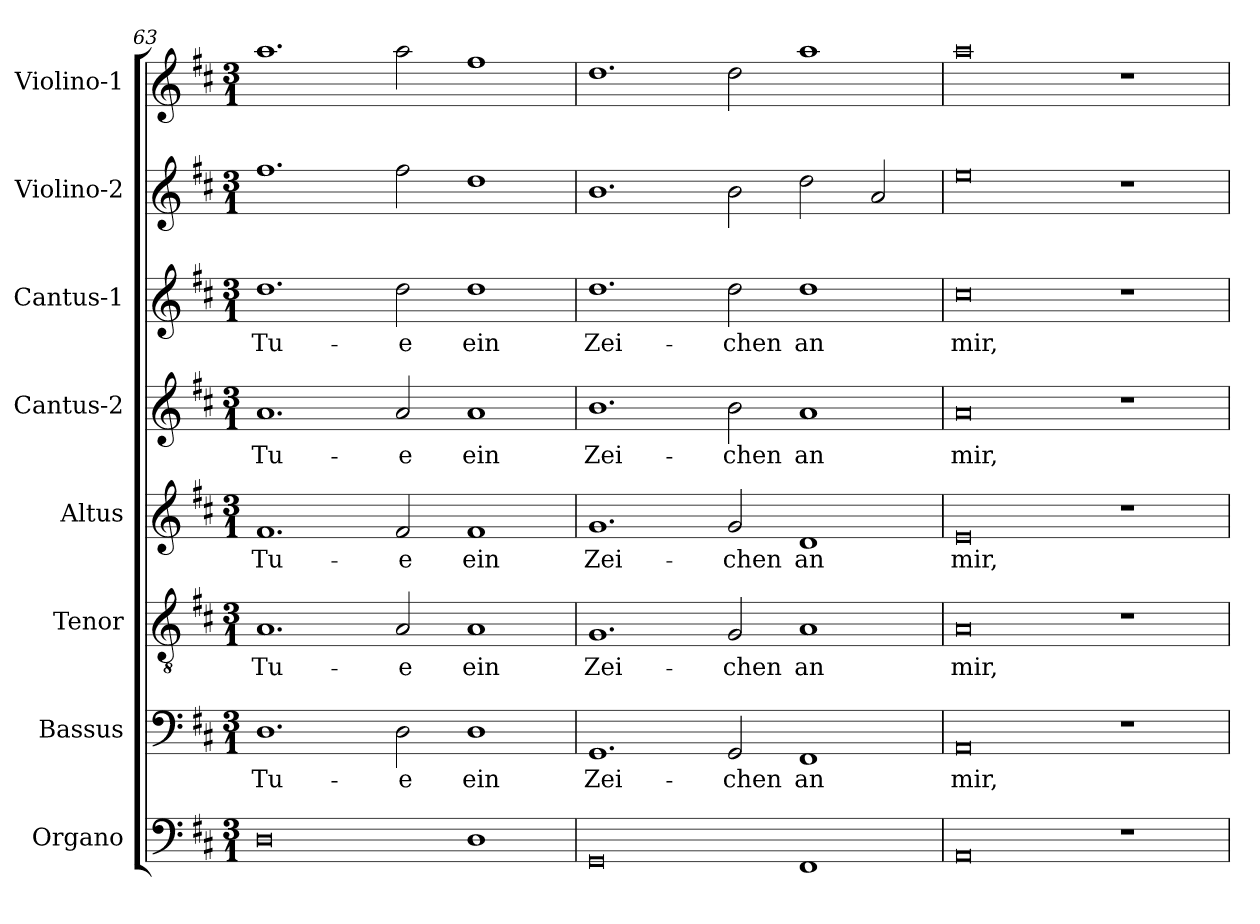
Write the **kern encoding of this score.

**kern	**kern	**text	**kern	**text	**kern	**text	**kern	**text	**kern	**text	**kern	**kern
*part8	*part7	*part7	*part6	*part6	*part5	*part5	*part4	*part4	*part3	*part3	*part2	*part1
*staff8	*staff7	*staff7	*staff6	*staff6	*staff5	*staff5	*staff4	*staff4	*staff3	*staff3	*staff2	*staff1
*I"Organo	*I"Bassus	*	*I"Tenor	*	*I"Altus	*	*I"Cantus-2	*	*I"Cantus-1	*	*I"Violino-2	*I"Violino-1
*I'Og	*I'B	*	*I'T	*	*I'A	*	*I'C2	*	*I'C1	*	*I'V2	*I'V1
!!LO:PB:g=z
*clefF4	*clefF4	*	*clefGv2	*	*clefG2	*	*clefG2	*	*clefG2	*	*clefG2	*clefG2
*k[f#c#]	*k[f#c#]	*	*k[f#c#]	*	*k[f#c#]	*	*k[f#c#]	*	*k[f#c#]	*	*k[f#c#]	*k[f#c#]
*D:	*D:	*	*D:	*	*D:	*	*D:	*	*D:	*	*D:	*D:
*M3/1	*M3/1	*	*M3/1	*	*M3/1	*	*M3/1	*	*M3/1	*	*M3/1	*M3/1
=63	=63	=63	=63	=63	=63	=63	=63	=63	=63	=63	=63	=63
!	!	!LO:LY:b	!	!	!	!	!	!	!	!	!	!
!	!	!	!	!LO:LY:b	!	!	!	!	!	!	!	!
!	!	!	!	!	!	!LO:LY:b	!	!	!	!	!	!
!	!	!	!	!	!	!	!	!LO:LY:b	!	!	!	!
!	!	!	!	!	!	!	!	!	!	!LO:LY:b	!	!
0D	1.D	Tu-	1.A	Tu-	1.f#	Tu-	1.a	Tu-	1.dd	Tu-	1.ff#	1.aa
!	!	!LO:LY:b	!	!	!	!	!	!	!	!	!	!
!	!	!	!	!LO:LY:b	!	!	!	!	!	!	!	!
!	!	!	!	!	!	!LO:LY:b	!	!	!	!	!	!
!	!	!	!	!	!	!	!	!LO:LY:b	!	!	!	!
!	!	!	!	!	!	!	!	!	!	!LO:LY:b	!	!
.	2D\	-e	2A/	-e	2f#/	-e	2a/	-e	2dd\	-e	2ff#\	2aa\
!	!	!LO:LY:b	!	!	!	!	!	!	!	!	!	!
!	!	!	!	!LO:LY:b	!	!	!	!	!	!	!	!
!	!	!	!	!	!	!LO:LY:b	!	!	!	!	!	!
!	!	!	!	!	!	!	!	!LO:LY:b	!	!	!	!
!	!	!	!	!	!	!	!	!	!	!LO:LY:b	!	!
1D	1D	ein	1A	ein	1f#	ein	1a	ein	1dd	ein	1dd	1ff#
=64	=64	=64	=64	=64	=64	=64	=64	=64	=64	=64	=64	=64
!	!	!LO:LY:b	!	!	!	!	!	!	!	!	!	!
!	!	!	!	!LO:LY:b	!	!	!	!	!	!	!	!
!	!	!	!	!	!	!LO:LY:b	!	!	!	!	!	!
!	!	!	!	!	!	!	!	!LO:LY:b	!	!	!	!
!	!	!	!	!	!	!	!	!	!	!LO:LY:b	!	!
0GG	1.GG	Zei-	1.G	Zei-	1.g	Zei-	1.b	Zei-	1.dd	Zei-	1.b	1.dd
!	!	!LO:LY:b	!	!	!	!	!	!	!	!	!	!
!	!	!	!	!LO:LY:b	!	!	!	!	!	!	!	!
!	!	!	!	!	!	!LO:LY:b	!	!	!	!	!	!
!	!	!	!	!	!	!	!	!LO:LY:b	!	!	!	!
!	!	!	!	!	!	!	!	!	!	!LO:LY:b	!	!
.	2GG/	-chen	2G/	-chen	2g/	-chen	2b\	-chen	2dd\	-chen	2b\	2dd\
!	!	!LO:LY:b	!	!	!	!	!	!	!	!	!	!
!	!	!	!	!LO:LY:b	!	!	!	!	!	!	!	!
!	!	!	!	!	!	!LO:LY:b	!	!	!	!	!	!
!	!	!	!	!	!	!	!	!LO:LY:b	!	!	!	!
!	!	!	!	!	!	!	!	!	!	!LO:LY:b	!	!
1FF#	1FF#	an	1A	an	1d	an	1a	an	1dd	an	2dd\	1aa
.	.	.	.	.	.	.	.	.	.	.	2a/	.
=65	=65	=65	=65	=65	=65	=65	=65	=65	=65	=65	=65	=65
!	!	!LO:LY:b	!	!	!	!	!	!	!	!	!	!
!	!	!	!	!LO:LY:b	!	!	!	!	!	!	!	!
!	!	!	!	!	!	!LO:LY:b	!	!	!	!	!	!
!	!	!	!	!	!	!	!	!LO:LY:b	!	!	!	!
!	!	!	!	!	!	!	!	!	!	!LO:LY:b	!	!
0AA	0AA	mir,	0A	mir,	0e	mir,	0a	mir,	0cc#	mir,	0ee	0aa
1r	1r	.	1r	.	1r	.	1r	.	1r	.	1r	1r
=	=	=	=	=	=	=	=	=	=	=	=	=
*-	*-	*-	*-	*-	*-	*-	*-	*-	*-	*-	*-	*-
